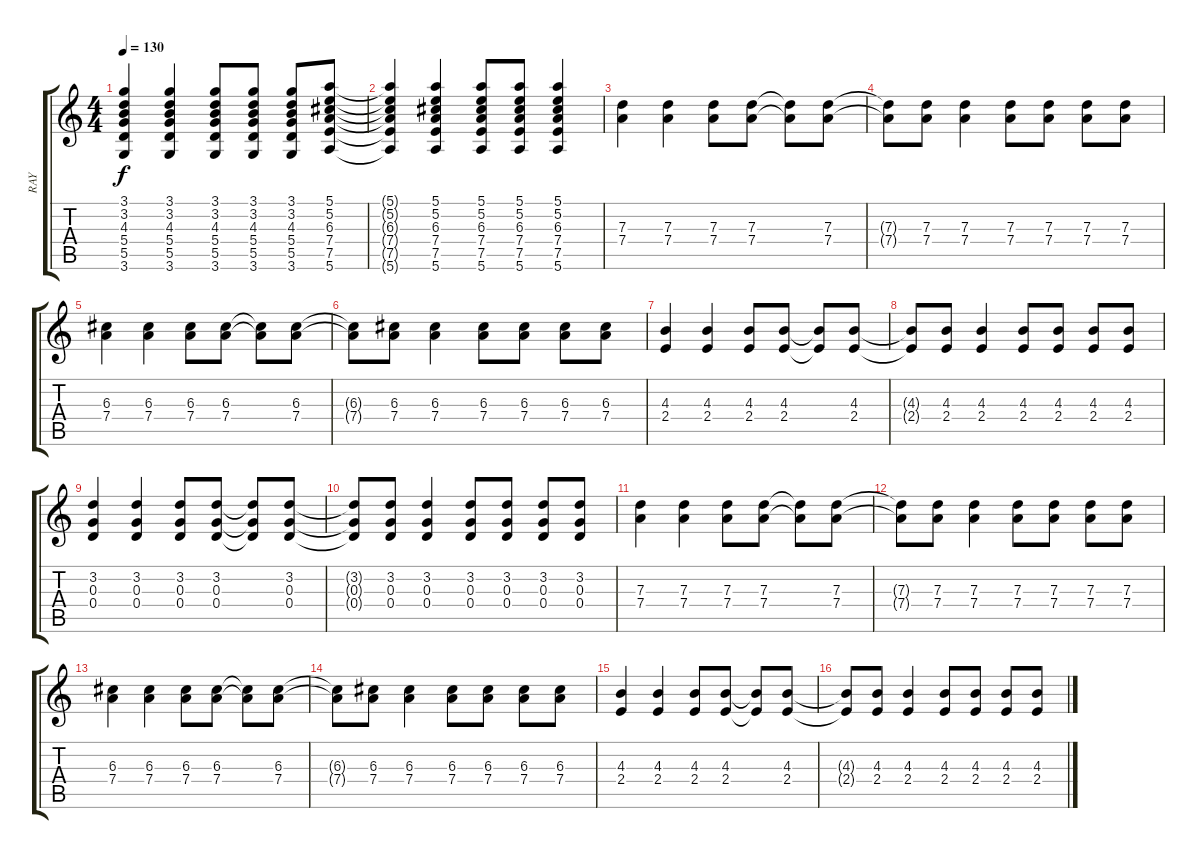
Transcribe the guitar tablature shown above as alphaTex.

\track ("RAY" "RAY") {instrument acousticguitarsteel}
\staff {score tabs}
\tuning (E4 B3 G3 D3 A2 E2) {hide}
\ts (4 4)
\tempo 130
\clef g2
\ks c
(3.1 3.2 4.3 5.4 5.5 3.6).4{dy f} (3.1 3.2 4.3 5.4 5.5 3.6).4 (3.1 3.2 4.3 5.4 5.5 3.6).8 (3.1 3.2 4.3 5.4 5.5 3.6).8 (3.1 3.2 4.3 5.4 5.5 3.6).8 (5.1 5.2 6.3 7.4 7.5 5.6).8 |
(5.1{t} 5.2{t} 6.3{t} 7.4{t} 7.5{t} 5.6{t}).4 (5.1 5.2 6.3 7.4 7.5 5.6).4 (5.1 5.2 6.3 7.4 7.5 5.6).8 (5.1 5.2 6.3 7.4 7.5 5.6).8 (5.1 5.2 6.3 7.4 7.5 5.6).4 |
(7.3 7.4).4 (7.3 7.4).4 (7.3 7.4).8 (7.3 7.4).8 (7.3{t} 7.4{t}).8 (7.3 7.4).8 |
(7.3{t} 7.4{t}).8 (7.3 7.4).8 (7.3 7.4).4 (7.3 7.4).8 (7.3 7.4).8 (7.3 7.4).8 (7.3 7.4).8 |
(6.3 7.4).4 (6.3 7.4).4 (6.3 7.4).8 (6.3 7.4).8 (6.3{t} 7.4{t}).8 (6.3 7.4).8 |
(6.3{t} 7.4{t}).8 (6.3 7.4).8 (6.3 7.4).4 (6.3 7.4).8 (6.3 7.4).8 (6.3 7.4).8 (6.3 7.4).8 |
(4.3 2.4).4 (4.3 2.4).4 (4.3 2.4).8 (4.3 2.4).8 (4.3{t} 2.4{t}).8 (4.3 2.4).8 |
(4.3{t} 2.4{t}).8 (4.3 2.4).8 (4.3 2.4).4 (4.3 2.4).8 (4.3 2.4).8 (4.3 2.4).8 (4.3 2.4).8 |
(3.2 0.3 0.4).4 (3.2 0.3 0.4).4 (3.2 0.3 0.4).8 (3.2 0.3 0.4).8 (3.2{t} 0.3{t} 0.4{t}).8 (3.2 0.3 0.4).8 |
(3.2{t} 0.3{t} 0.4{t}).8 (3.2 0.3 0.4).8 (3.2 0.3 0.4).4 (3.2 0.3 0.4).8 (3.2 0.3 0.4).8 (3.2 0.3 0.4).8 (3.2 0.3 0.4).8 |
(7.3 7.4).4 (7.3 7.4).4 (7.3 7.4).8 (7.3 7.4).8 (7.3{t} 7.4{t}).8 (7.3 7.4).8 |
(7.3{t} 7.4{t}).8 (7.3 7.4).8 (7.3 7.4).4 (7.3 7.4).8 (7.3 7.4).8 (7.3 7.4).8 (7.3 7.4).8 |
(6.3 7.4).4 (6.3 7.4).4 (6.3 7.4).8 (6.3 7.4).8 (6.3{t} 7.4{t}).8 (6.3 7.4).8 |
(6.3{t} 7.4{t}).8 (6.3 7.4).8 (6.3 7.4).4 (6.3 7.4).8 (6.3 7.4).8 (6.3 7.4).8 (6.3 7.4).8 |
(4.3 2.4).4 (4.3 2.4).4 (4.3 2.4).8 (4.3 2.4).8 (4.3{t} 2.4{t}).8 (4.3 2.4).8 |
(4.3{t} 2.4{t}).8 (4.3 2.4).8 (4.3 2.4).4 (4.3 2.4).8 (4.3 2.4).8 (4.3 2.4).8 (4.3 2.4).8
